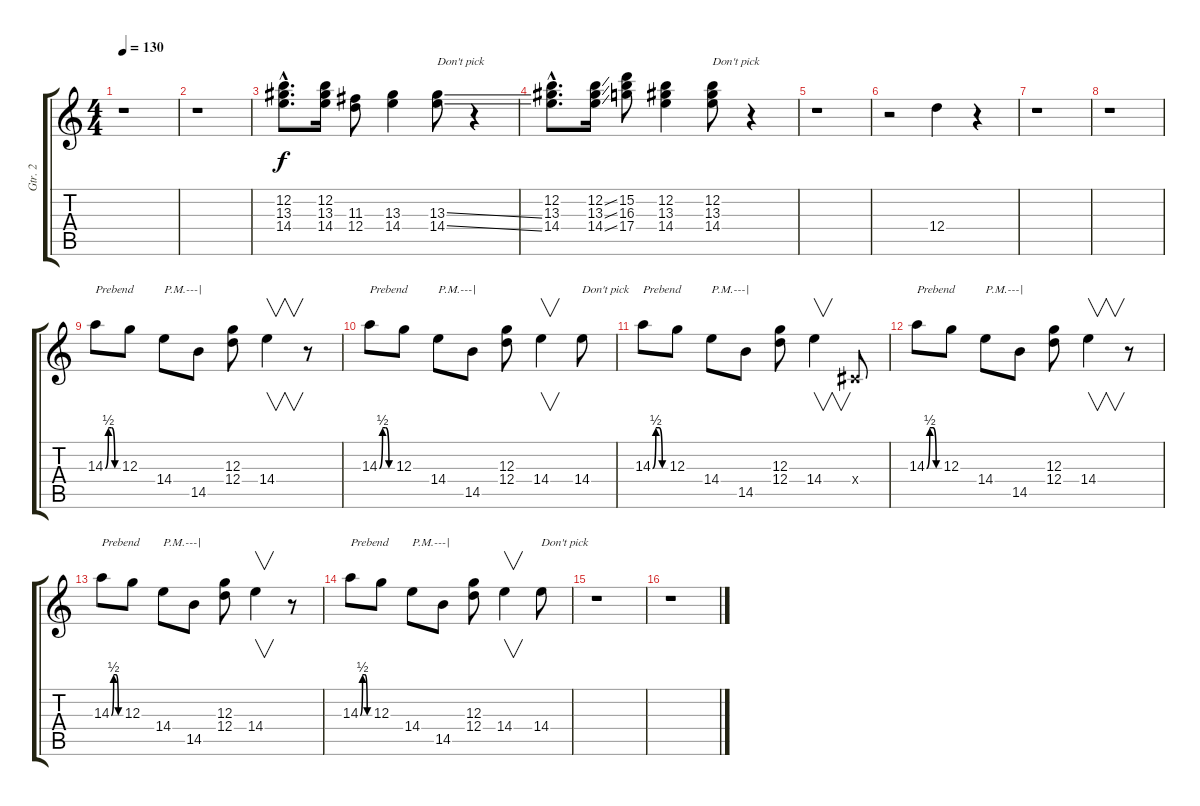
\track ("Gtr. 2" "Gtr. 2") {instrument overdrivenguitar}
\staff {score tabs}
\tuning (E4 B3 G3 D3 A2 E2) {hide}
\ts (4 4)
\tempo 130
\clef g2
\ks c
r.1{dy f} |
r.1 |
(12.2{hac} 13.3{hac} 14.4{hac}).8{d} (12.2 13.3 14.4).16 (11.3 12.4).8 (13.3 14.4).4 (13.3{ss} 14.4{ss}).8{txt "Don't pick"} r.4 |
(12.2{hac} 13.3{hac} 14.4{hac}).8{d} (12.2{ss} 13.3{ss} 14.4{ss}).16 (15.2 16.3 17.4).8 (12.2 13.3 14.4).4 (12.2 13.3 14.4).8{txt "Don't pick"} r.4 |
r.1 |
r.2 12.4.4 r.4 |
r.1 |
r.1 |
14.3{be (custom 0 0 15 2 30 2 45 0 60 0)}.8{txt "Prebend"} 12.3.8 14.4.8{txt "P.M.---|"} 14.5.8 (12.3 12.4).8 14.4.4{v} r.8 |
14.3{be (custom 0 0 15 2 30 2 45 0 60 0)}.8{txt "Prebend"} 12.3.8 14.4.8{txt "P.M.---|"} 14.5.8 (12.3 12.4).8 14.4.4{v} 14.4.8{txt "Don't pick"} |
14.3{be (custom 0 0 15 2 30 2 45 0 60 0)}.8{txt "Prebend"} 12.3.8 14.4.8{txt "P.M.---|"} 14.5.8 (12.3 12.4).8 14.4.4{v} -1.4{x}.8 |
14.3{be (custom 0 0 15 2 30 2 45 0 60 0)}.8{txt "Prebend"} 12.3.8 14.4.8{txt "P.M.---|"} 14.5.8 (12.3 12.4).8 14.4.4{v} r.8 |
14.3{be (custom 0 0 15 2 30 2 45 0 60 0)}.8{txt "Prebend"} 12.3.8 14.4.8{txt "P.M.---|"} 14.5.8 (12.3 12.4).8 14.4.4{v} r.8 |
14.3{be (custom 0 0 15 2 30 2 45 0 60 0)}.8{txt "Prebend"} 12.3.8 14.4.8{txt "P.M.---|"} 14.5.8 (12.3 12.4).8 14.4.4{v} 14.4.8{txt "Don't pick"} |
r.1 |
r.1
